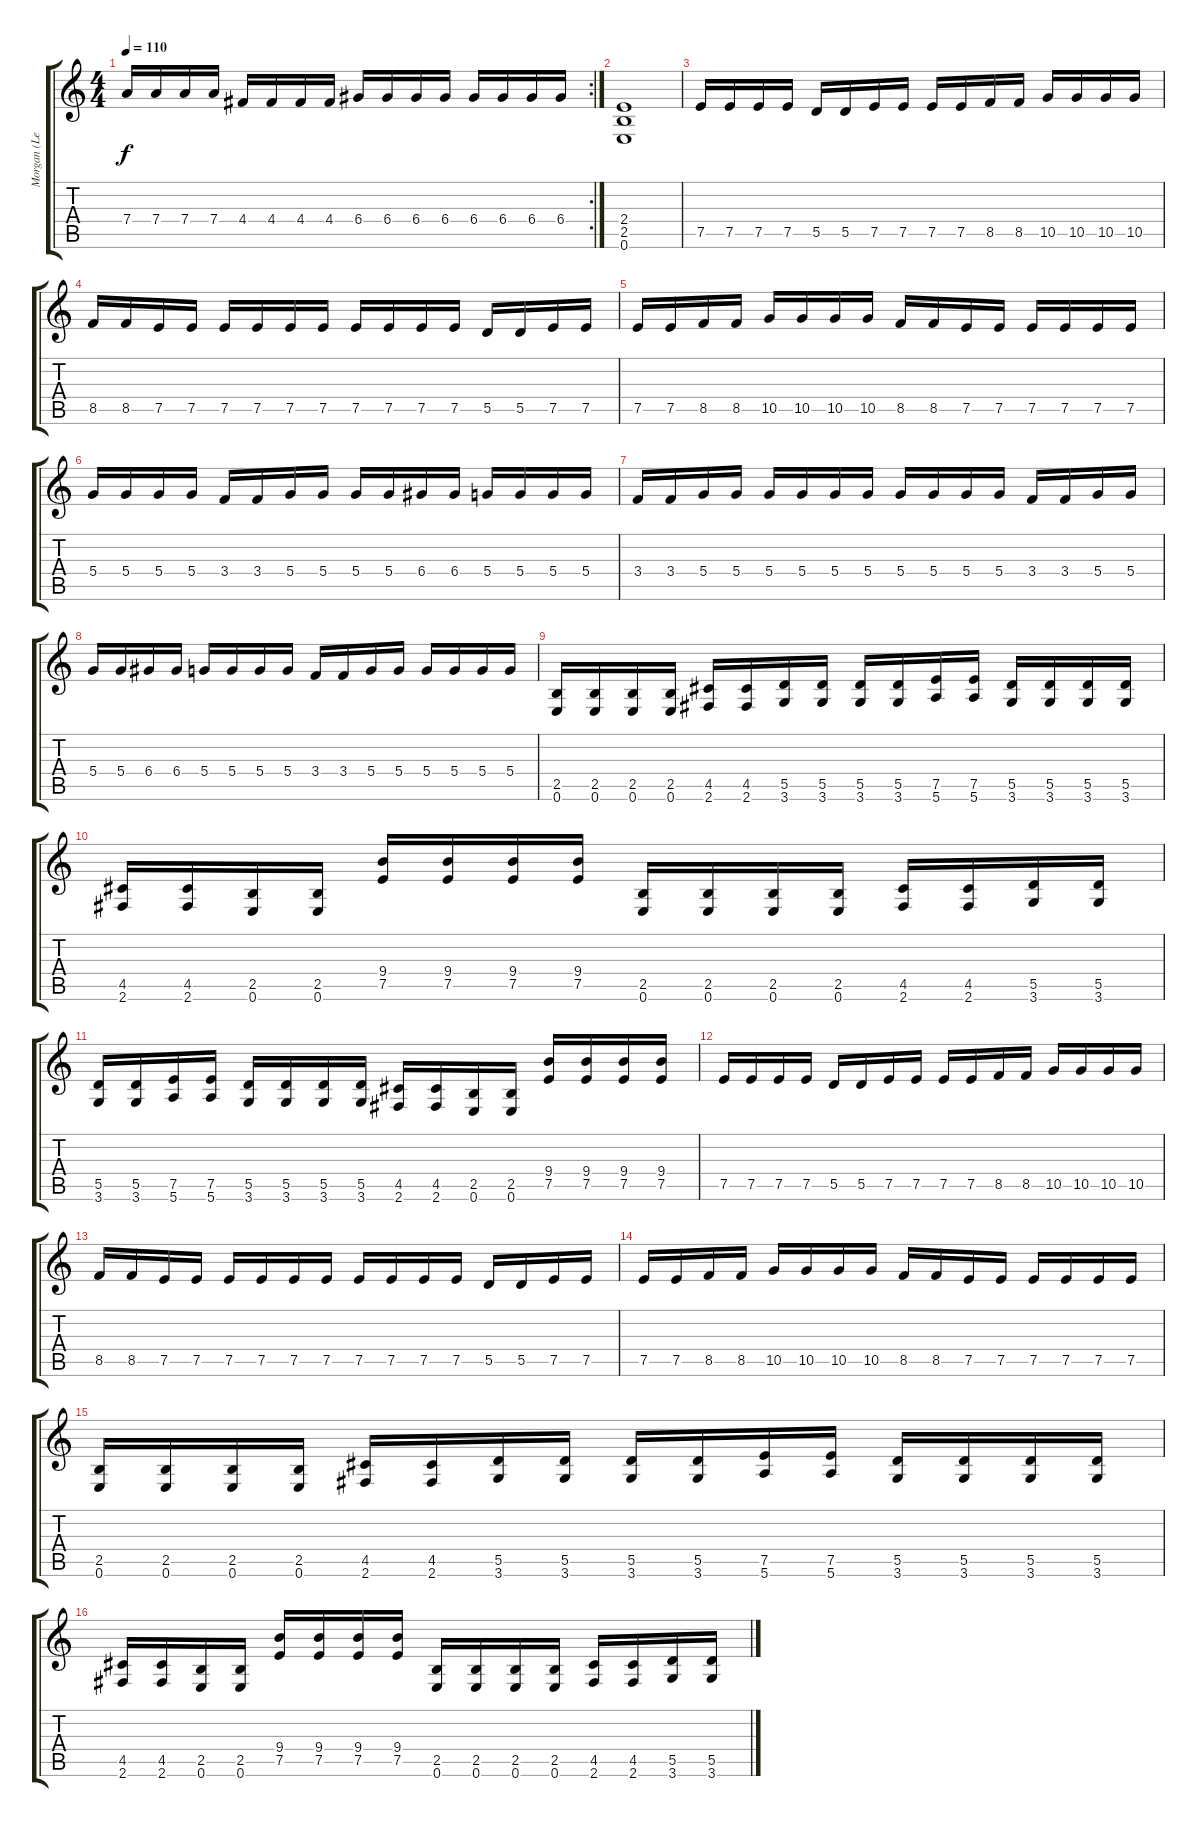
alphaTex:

\track ("Morgan (Lead)" "Morgan (Le") {instrument distortionguitar}
\staff {score tabs}
\tuning (E4 B3 G3 D3 A2 E2) {hide}
\rc 2
\ts (4 4)
\tempo 110
\clef g2
\ks c
7.4.16{dy f} 7.4.16 7.4.16 7.4.16 4.4.16 4.4.16 4.4.16 4.4.16 6.4.16 6.4.16 6.4.16 6.4.16 6.4.16 6.4.16 6.4.16 6.4.16 |
(2.4 2.5 0.6).1 |
7.5.16 7.5.16 7.5.16 7.5.16 5.5.16 5.5.16 7.5.16 7.5.16 7.5.16 7.5.16 8.5.16 8.5.16 10.5.16 10.5.16 10.5.16 10.5.16 |
8.5.16 8.5.16 7.5.16 7.5.16 7.5.16 7.5.16 7.5.16 7.5.16 7.5.16 7.5.16 7.5.16 7.5.16 5.5.16 5.5.16 7.5.16 7.5.16 |
7.5.16 7.5.16 8.5.16 8.5.16 10.5.16 10.5.16 10.5.16 10.5.16 8.5.16 8.5.16 7.5.16 7.5.16 7.5.16 7.5.16 7.5.16 7.5.16 |
5.4.16 5.4.16 5.4.16 5.4.16 3.4.16 3.4.16 5.4.16 5.4.16 5.4.16 5.4.16 6.4.16 6.4.16 5.4.16 5.4.16 5.4.16 5.4.16 |
3.4.16 3.4.16 5.4.16 5.4.16 5.4.16 5.4.16 5.4.16 5.4.16 5.4.16 5.4.16 5.4.16 5.4.16 3.4.16 3.4.16 5.4.16 5.4.16 |
5.4.16 5.4.16 6.4.16 6.4.16 5.4.16 5.4.16 5.4.16 5.4.16 3.4.16 3.4.16 5.4.16 5.4.16 5.4.16 5.4.16 5.4.16 5.4.16 |
(2.5 0.6).16 (2.5 0.6).16 (2.5 0.6).16 (2.5 0.6).16 (4.5 2.6).16 (4.5 2.6).16 (5.5 3.6).16 (5.5 3.6).16 (5.5 3.6).16 (5.5 3.6).16 (7.5 5.6).16 (7.5 5.6).16 (5.5 3.6).16 (5.5 3.6).16 (5.5 3.6).16 (5.5 3.6).16 |
(4.5 2.6).16 (4.5 2.6).16 (2.5 0.6).16 (2.5 0.6).16 (9.4 7.5).16 (9.4 7.5).16 (9.4 7.5).16 (9.4 7.5).16 (2.5 0.6).16 (2.5 0.6).16 (2.5 0.6).16 (2.5 0.6).16 (4.5 2.6).16 (4.5 2.6).16 (5.5 3.6).16 (5.5 3.6).16 |
(5.5 3.6).16 (5.5 3.6).16 (7.5 5.6).16 (7.5 5.6).16 (5.5 3.6).16 (5.5 3.6).16 (5.5 3.6).16 (5.5 3.6).16 (4.5 2.6).16 (4.5 2.6).16 (2.5 0.6).16 (2.5 0.6).16 (9.4 7.5).16 (9.4 7.5).16 (9.4 7.5).16 (9.4 7.5).16 |
7.5.16 7.5.16 7.5.16 7.5.16 5.5.16 5.5.16 7.5.16 7.5.16 7.5.16 7.5.16 8.5.16 8.5.16 10.5.16 10.5.16 10.5.16 10.5.16 |
8.5.16 8.5.16 7.5.16 7.5.16 7.5.16 7.5.16 7.5.16 7.5.16 7.5.16 7.5.16 7.5.16 7.5.16 5.5.16 5.5.16 7.5.16 7.5.16 |
7.5.16 7.5.16 8.5.16 8.5.16 10.5.16 10.5.16 10.5.16 10.5.16 8.5.16 8.5.16 7.5.16 7.5.16 7.5.16 7.5.16 7.5.16 7.5.16 |
(2.5 0.6).16 (2.5 0.6).16 (2.5 0.6).16 (2.5 0.6).16 (4.5 2.6).16 (4.5 2.6).16 (5.5 3.6).16 (5.5 3.6).16 (5.5 3.6).16 (5.5 3.6).16 (7.5 5.6).16 (7.5 5.6).16 (5.5 3.6).16 (5.5 3.6).16 (5.5 3.6).16 (5.5 3.6).16 |
(4.5 2.6).16 (4.5 2.6).16 (2.5 0.6).16 (2.5 0.6).16 (9.4 7.5).16 (9.4 7.5).16 (9.4 7.5).16 (9.4 7.5).16 (2.5 0.6).16 (2.5 0.6).16 (2.5 0.6).16 (2.5 0.6).16 (4.5 2.6).16 (4.5 2.6).16 (5.5 3.6).16 (5.5 3.6).16
